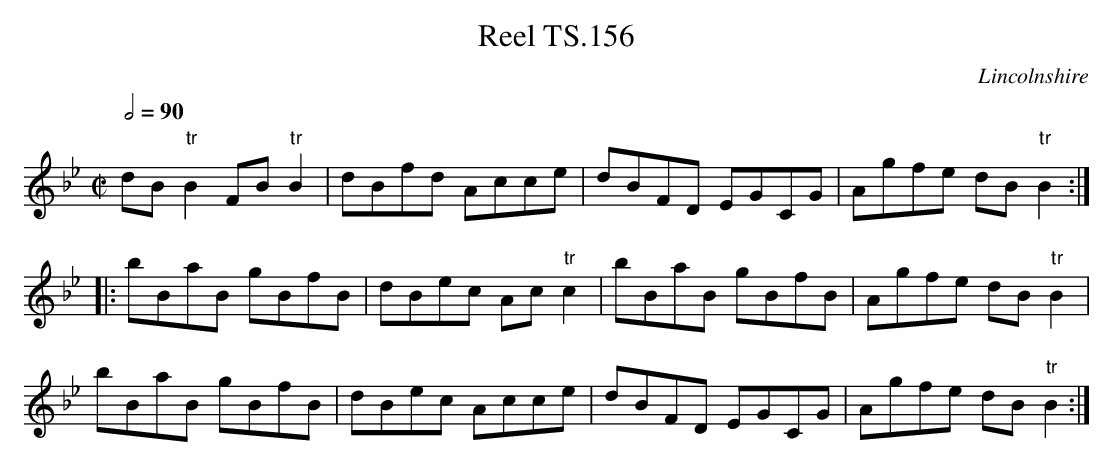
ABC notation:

X:1
T:Reel TS.156
L:1/8
M:C|
O:Lincolnshire
Q:1/2=90
K:Bb
dB"tr"B2FB"tr"B2|dBfd Acce|dBFD EGCG|Agfe dB"tr"B2:|!
|:bBaB gBfB|dBec Ac"tr"c2|bBaB gBfB|Agfe dB"tr"B2|!
bBaB gBfB|dBec Acce|dBFD EGCG|Agfe dB "tr"B2:|]
